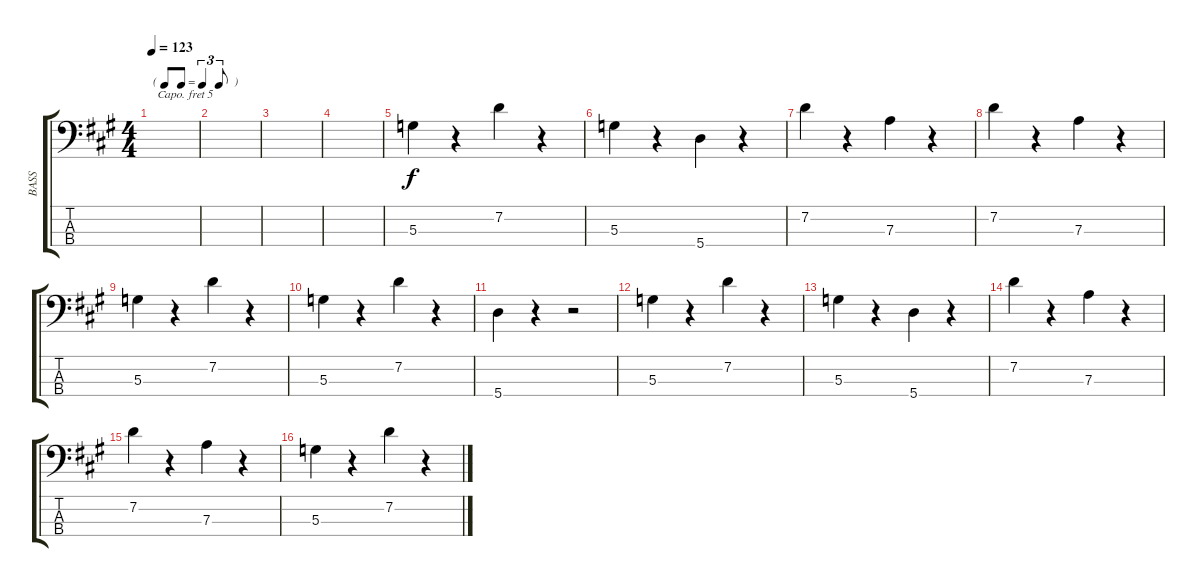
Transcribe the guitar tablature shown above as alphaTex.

\track ("BASS" "BASS") {instrument acousticbass}
\staff {score tabs}
\capo 5
\tuning (G2 D2 A1 E1) {hide}
\ts (4 4)
\tf triplet8th
\tempo 123
\clef f4
\ks a
|
|
|
|
5.3.4 r.4 7.2.4 r.4 |
5.3.4 r.4 5.4.4 r.4 |
7.2.4 r.4 7.3.4 r.4 |
7.2.4 r.4 7.3.4 r.4 |
5.3.4 r.4 7.2.4 r.4 |
5.3.4 r.4 7.2.4 r.4 |
5.4.4 r.4 r.2 |
5.3.4 r.4 7.2.4 r.4 |
5.3.4 r.4 5.4.4 r.4 |
7.2.4 r.4 7.3.4 r.4 |
7.2.4 r.4 7.3.4 r.4 |
5.3.4 r.4 7.2.4 r.4
